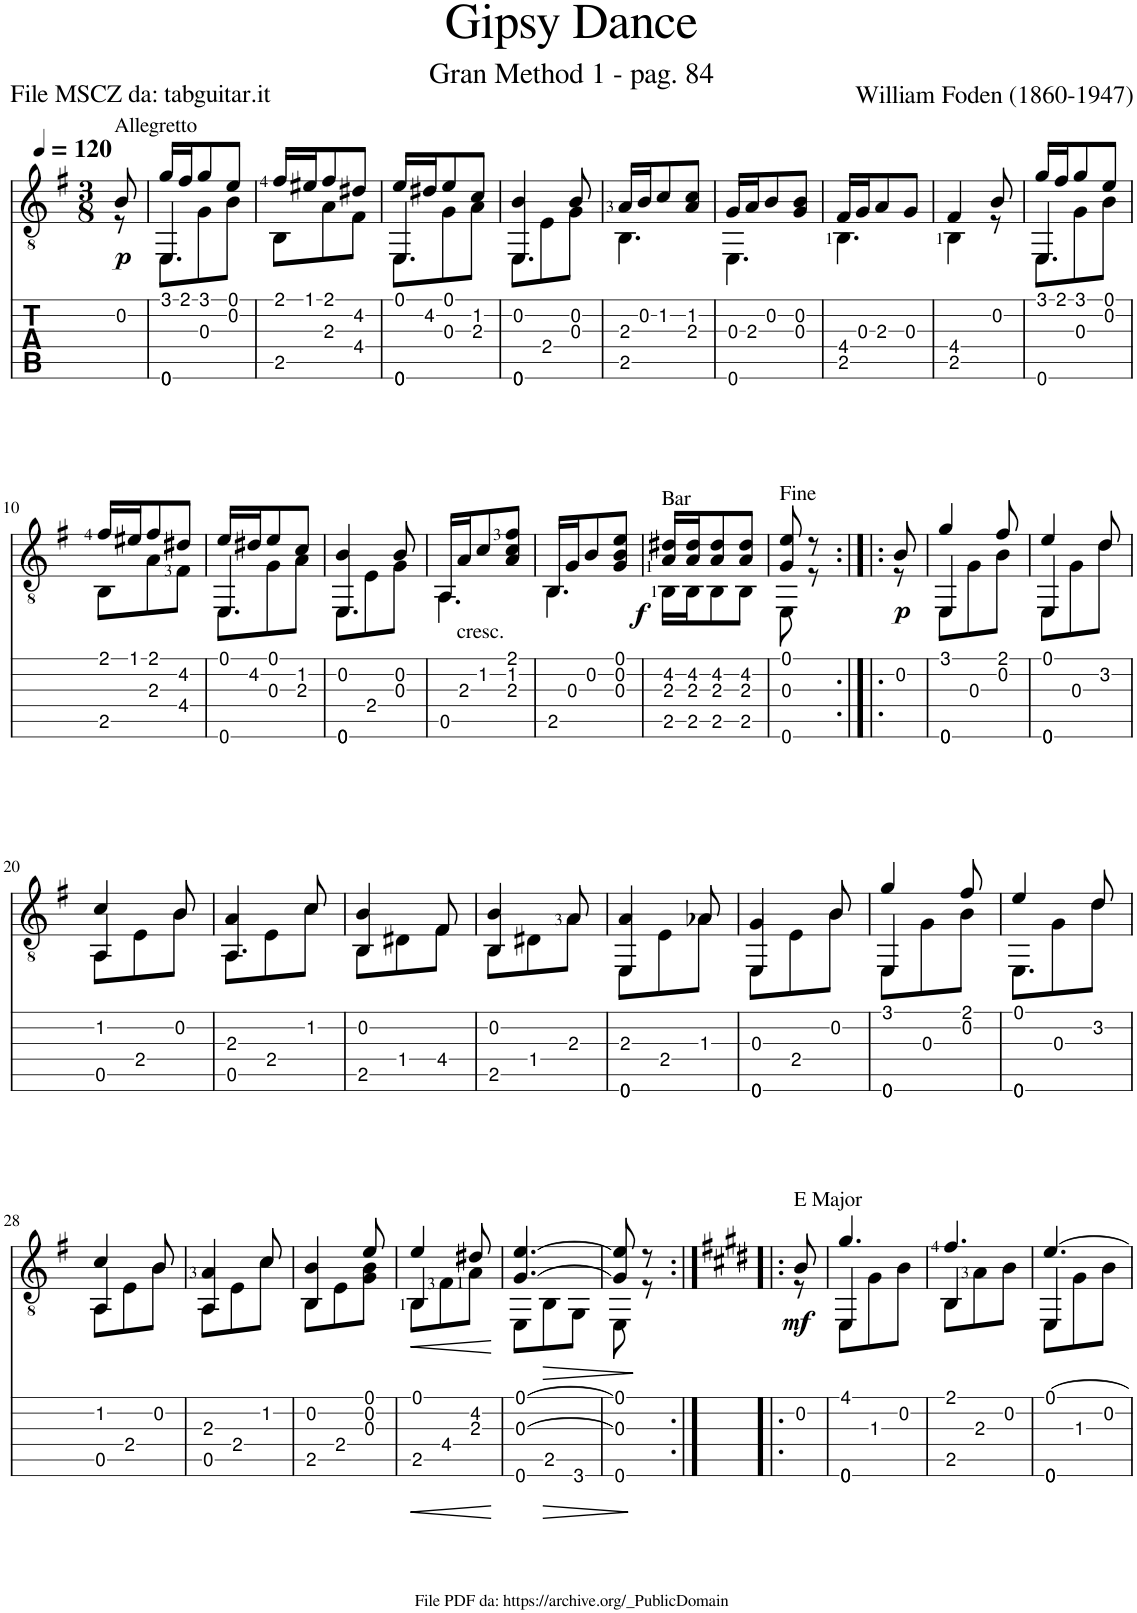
**kern	**kern	**dynam
*part1	*part1	*part1
*staff2	*staff1	*staff1/2
*I"Guitar	*	*
*I'Guit.	*	*
*stria6	*	*
*	*clefGv2	*
*k[f#]	*k[f#]	*
*M3/8	*M3/8	*
*MM120	*MM120	*
=	=	=
*^	*^	*
!	!	!LO:TX:a:t=Allegretto	!	!
!	!	!	!	!LO:DY:b
8B	8r	8B/	8r	p
=1	=1	=1	=1	=1
*	*^	*	*^	*
16gLL	8EEL	4.EE	16g/LL	8EE\L	4.EE/	.
16f#J	.	.	16f#/J	.	.	.
8g	8G	.	8g/	8G\	.	.
8eJ	8BJ	.	8e/J	8B\J	.	.
*	*v	*v	*	*	*	*
*	*	*	*v	*v	*
=2	=2	=2	=2	=2
16f#LL	8BBL	16f#/LL	8BB\L	.
16e#J	.	16e#X/J	.	.
8f#	8A	8f#/	8A\	.
8d#J	8F#J	8d#X/J	8F#\J	.
=3	=3	=3	=3	=3
*	*^	*	*^	*
16eLL	8EEL	4.EE	16e/LL	8EE\L	4.EE/	.
16d#J	.	.	16d#X/J	.	.	.
8e	8G	.	8e/	8G\	.	.
8cJ	8AJ	.	8c/J	8A\J	.	.
=4	=4	=4	=4	=4	=4	=4
4B	8EEL	4.EE	4B/	8EE\L	4.EE/	.
.	8E	.	.	8E\	.	.
8B	8GJ	.	8B/	8G\J	.	.
*	*v	*v	*	*	*	*
*	*	*	*v	*v	*
=5	=5	=5	=5	=5
16ALL	4.BB	16A/LL	4.BB\	.
16BJ	.	16B/J	.	.
8c	.	8c/	.	.
8A\ 8c\J	.	8A/ 8c/J	.	.
=6	=6	=6	=6	=6
16GLL	4.EE	16G/LL	4.EE\	.
16AJ	.	16A/J	.	.
8B	.	8B/	.	.
8G\ 8B\J	.	8G/ 8B/J	.	.
=7	=7	=7	=7	=7
16F#LL	4.BB	16F#/LL	4.BB\	.
16GJ	.	16G/J	.	.
8A	.	8A/	.	.
8GJ	.	8G/J	.	.
=8	=8	=8	=8	=8
4F#	4BB	4F#/	4BB\	.
8B	8r	8B/	8r	.
=9	=9	=9	=9	=9
*	*^	*	*^	*
16gLL	8EEL	4.EE	16g/LL	8EE\L	4.EE/	.
16f#J	.	.	16f#/J	.	.	.
8g	8G	.	8g/	8G\	.	.
8eJ	8BJ	.	8e/J	8B\J	.	.
*	*v	*v	*	*	*	*
*	*	*	*v	*v	*
!!LO:LB:g=z
=10	=10	=10	=10	=10
16f#LL	8BBL	16f#/LL	8BB\L	.
16e#XJ	.	16e#X/J	.	.
8f#	8A	8f#/	8A\	.
8d#XJ	8F#J	8d#X/J	8F#\J	.
=11	=11	=11	=11	=11
*	*^	*	*^	*
16eLL	8EEL	4.EE	16e/LL	8EE\L	4.EE/	.
16d#XJ	.	.	16d#X/J	.	.	.
8e	8G	.	8e/	8G\	.	.
8cJ	8AJ	.	8c/J	8A\J	.	.
=12	=12	=12	=12	=12	=12	=12
4B	8EEL	4.EE	4B/	8EE\L	4.EE/	.
.	8E	.	.	8E\	.	.
8B	8GJ	.	8B/	8G\J	.	.
*	*v	*v	*	*	*	*
*	*	*	*v	*v	*
=13	=13	=13	=13	=13
16AALL	4.AA	16AA/LL	4.AA\	.
!LO:TX:a:t=cresc.	!	!	!	!
16AJ	.	16A/J	.	.
8c	.	8c/	.	.
8A\ 8c\ 8f#\J	.	8A/ 8c/ 8f#/J	.	.
=14	=14	=14	=14	=14
16BBLL	4.BB	16BB/LL	4.BB\	.
16GJ	.	16G/J	.	.
8B	.	8B/	.	.
!	!	!	!	!LO:DY:b
8G\ 8B\ 8e\J	.	8G/ 8B/ 8e/J	.	f
=15	=15	=15	=15	=15
!	!	!LO:TX:a:t=Bar	!	!
16A\ 16d#\LL	16BBLL	16A/ 16d#X/LL	16BB\LL	.
16A\ 16d#\J	16BBJ	16A/ 16d#/J	16BB\J	.
8A\ 8d#\	8BB	8A/ 8d#/	8BB\	.
8A\ 8d#\J	8BBJ	8A/ 8d#/J	8BB\J	.
=16	=16	=16	=16	=16
8G 8e	8EE	8G/ 8e/	8EE\	.
8r	8r	8r	8r	.
=17:|!|:	=17:|!|:	=17:|!|:	=17:|!|:	=17:|!|:
!	!	!	!	!LO:DY:b
8B	8r	8B/	8r	p
=18	=18	=18	=18	=18
*	*^	*	*^	*
4g	8EEL	4.EE	4g/	8EE\L	4.EE/	.
.	8G	.	.	8G\	.	.
8f#	8BJ	.	8f#/	8B\J	.	.
=19	=19	=19	=19	=19	=19	=19
4e	8EEL	4.EE	4e/	8EE\L	4.EE/	.
.	8G	.	.	8G\	.	.
8d	8dJ	.	8d/	8d\J	.	.
!!LO:LB:g=z	!!	!!
=20	=20	=20	=20	=20	=20	=20
4c	8AAL	4.AA	4c/	8AA\L	4.AA/	.
.	8E	.	.	8E\	.	.
8B	8BJ	.	8B/	8B\J	.	.
=21	=21	=21	=21	=21	=21	=21
4A	8AAL	4.AA	4A/	8AA\L	4.AA/	.
.	8E	.	.	8E\	.	.
8c	8cJ	.	8c/	8c\J	.	.
=22	=22	=22	=22	=22	=22	=22
4B	8BBL	4.BB	4B/	8BB\L	4.BB/	.
.	8D#	.	.	8D#X\	.	.
8F#	8F#J	.	8F#/	8F#\J	.	.
=23	=23	=23	=23	=23	=23	=23
4B	8BBL	4.BB	4B/	8BB\L	4.BB/	.
.	8D#	.	.	8D#X\	.	.
8A	8AJ	.	8A/	8A\J	.	.
=24	=24	=24	=24	=24	=24	=24
4A	8EEL	4.EE	4A/	8EE\L	4.EE/	.
.	8E	.	.	8E\	.	.
8A-	8A-J	.	8A-X/	8A-\J	.	.
=25	=25	=25	=25	=25	=25	=25
4G	8EEL	4.EE	4G/	8EE\L	4.EE/	.
.	8E	.	.	8E\	.	.
8B	8BJ	.	8B/	8B\J	.	.
=26	=26	=26	=26	=26	=26	=26
4g	8EEL	4.EE	4g/	8EE\L	4.EE/	.
.	8G	.	.	8G\	.	.
8f#	8BJ	.	8f#/	8B\J	.	.
=27	=27	=27	=27	=27	=27	=27
4e	8EEL	4.EE	4e/	8EE\L	4.EE\	.
.	8G	.	.	8G\	.	.
8d	8dJ	.	8d/	8d\J	.	.
!!LO:LB:g=z	!!	!!
=28	=28	=28	=28	=28	=28	=28
4c	8AAL	4.AA	4c/	8AA\L	4.AA/	.
.	8E	.	.	8E\	.	.
8B	8BJ	.	8B/	8B\J	.	.
=29	=29	=29	=29	=29	=29	=29
4A	8AAL	4.AA	4A/	8AA\L	4.AA/	.
.	8E	.	.	8E\	.	.
8c	8cJ	.	8c/	8c\J	.	.
=30	=30	=30	=30	=30	=30	=30
4B	8BBL	4.BB	4B/	8BB\L	4.BB/	.
.	8E	.	.	8E\	.	.
8e	8G\ 8B\J	.	8e/	8G\ 8B\J	.	.
=31	=31	=31	=31	=31	=31	=31
!	!	!	!	!	!	!LO:HP:b
4e	8BBL	4.BB	4e/	8BB\L	4.BB/	<
.	8F#	.	.	8F#\	.	.
8d#	8AJ	.	8d#X/	8A\J	.	.
*v	*v	*v	*	*	*	*
*	*v	*v	*v	*
.	.	[
=32	=32	=32
*^	*^	*
[4.G [4.e	8EEL	[4.G/ [4.e/	8EE\L	.
!	!	!	!	!LO:HP:b
.	8BB	.	8BB\	>
.	8GGJ	.	8GG\J	.
*v	*v	*	*	*
*	*v	*v	*
.	.	]
=33	=33	=33
*^	*^	*
8G] 8e]	8EE	8G/] 8e/]	8EE\	.
8r	8r	8r	8r	.
=34:|!|:	=34:|!|:	=34:|!|:	=34:|!|:	=34:|!|:
*k[f#c#g#d#]	*	*k[f#c#g#d#]	*	*
!	!	!LO:TX:a:t=E Major	!	!
!	!	!	!	!LO:DY:b
8B	8r	8B/	8r	mf
=35	=35	=35	=35	=35
*	*^	*	*^	*
4.g#	8EEL	4.EE	4.g#/	8EE\L	4.EE/	.
.	8G#	.	.	8G#\	.	.
.	8BJ	.	.	8B\J	.	.
=36	=36	=36	=36	=36	=36	=36
4.f#	8BBL	4.BB	4.f#/	8BB\L	4.BB/	.
.	8A	.	.	8A\	.	.
.	8BJ	.	.	8B\J	.	.
=37	=37	=37	=37	=37	=37	=37
[4.e	8EEL	4.EE	[4.e/	8EE\L	4.EE/	.
.	8G#	.	.	8G#\	.	.
.	8BJ	.	.	8B\J	.	.
*v	*v	*v	*	*	*	*
*	*v	*v	*v	*
=	=	=
*-	*-	*-
